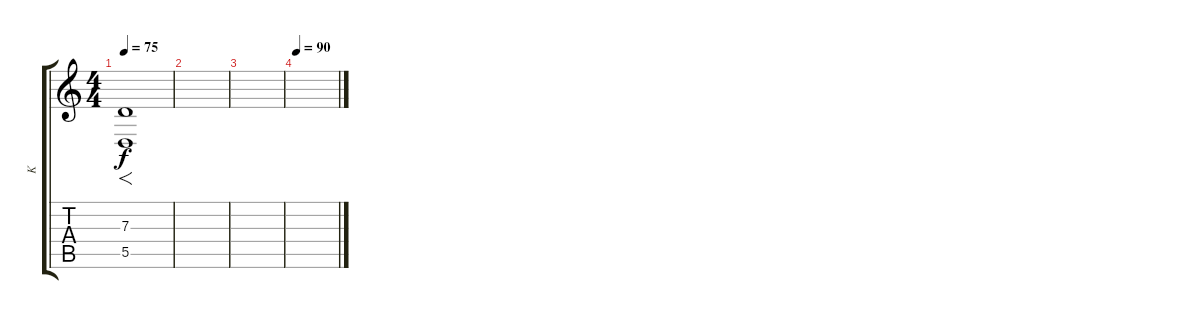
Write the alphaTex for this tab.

\track ("K" "K") {instrument pad7halo}
\staff {score tabs}
\tuning (E4 B3 G3 D3 A2 E2) {hide}
\ts (4 4)
\tempo 75
\clef g2
\ks c
(7.3 5.5).1{f dy f} |
|
|
\tempo 90
